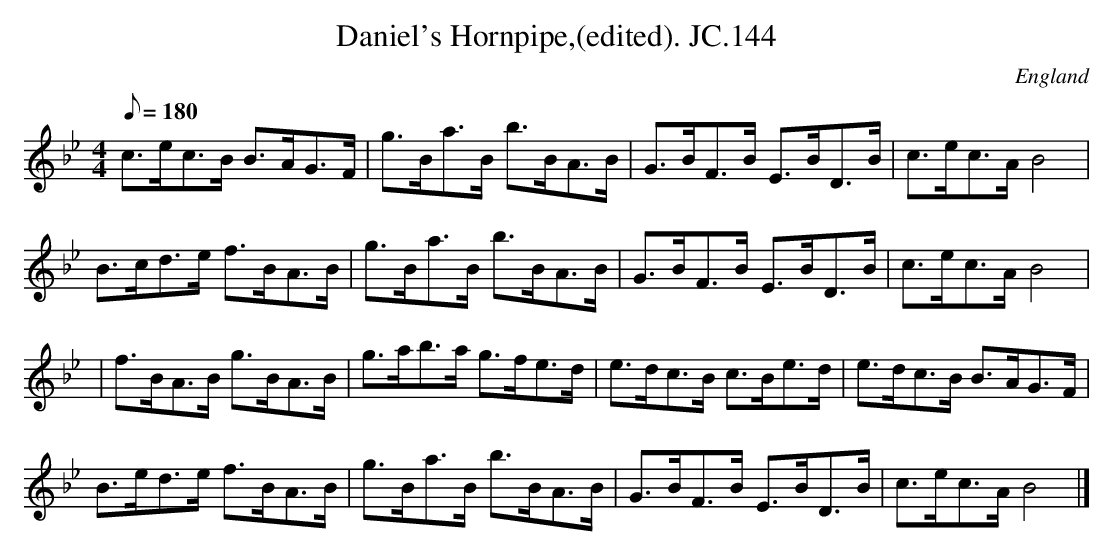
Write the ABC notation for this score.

X:1
T:Daniel's Hornpipe,(edited). JC.144
M:4/4
L:1/8
Q:180
O:England
K:Bb
c>ec>B B>AG>F|g>Ba>B b>BA>B|G>BF>B E>BD>B|c>ec>AB4|!
B>cd>e f>BA>B|g>Ba>B b>BA>B|G>BF>B E>BD>B|c>ec>AB4|!
|f>BA>B g>BA>B|g>ab>a g>fe>d|e>dc>B c>Be>d|e>dc>B B>AG>F|!
B>ed>e f>BA>B|g>Ba>B b>BA>B|G>BF>B E>BD>B|c>ec>A B4|]
